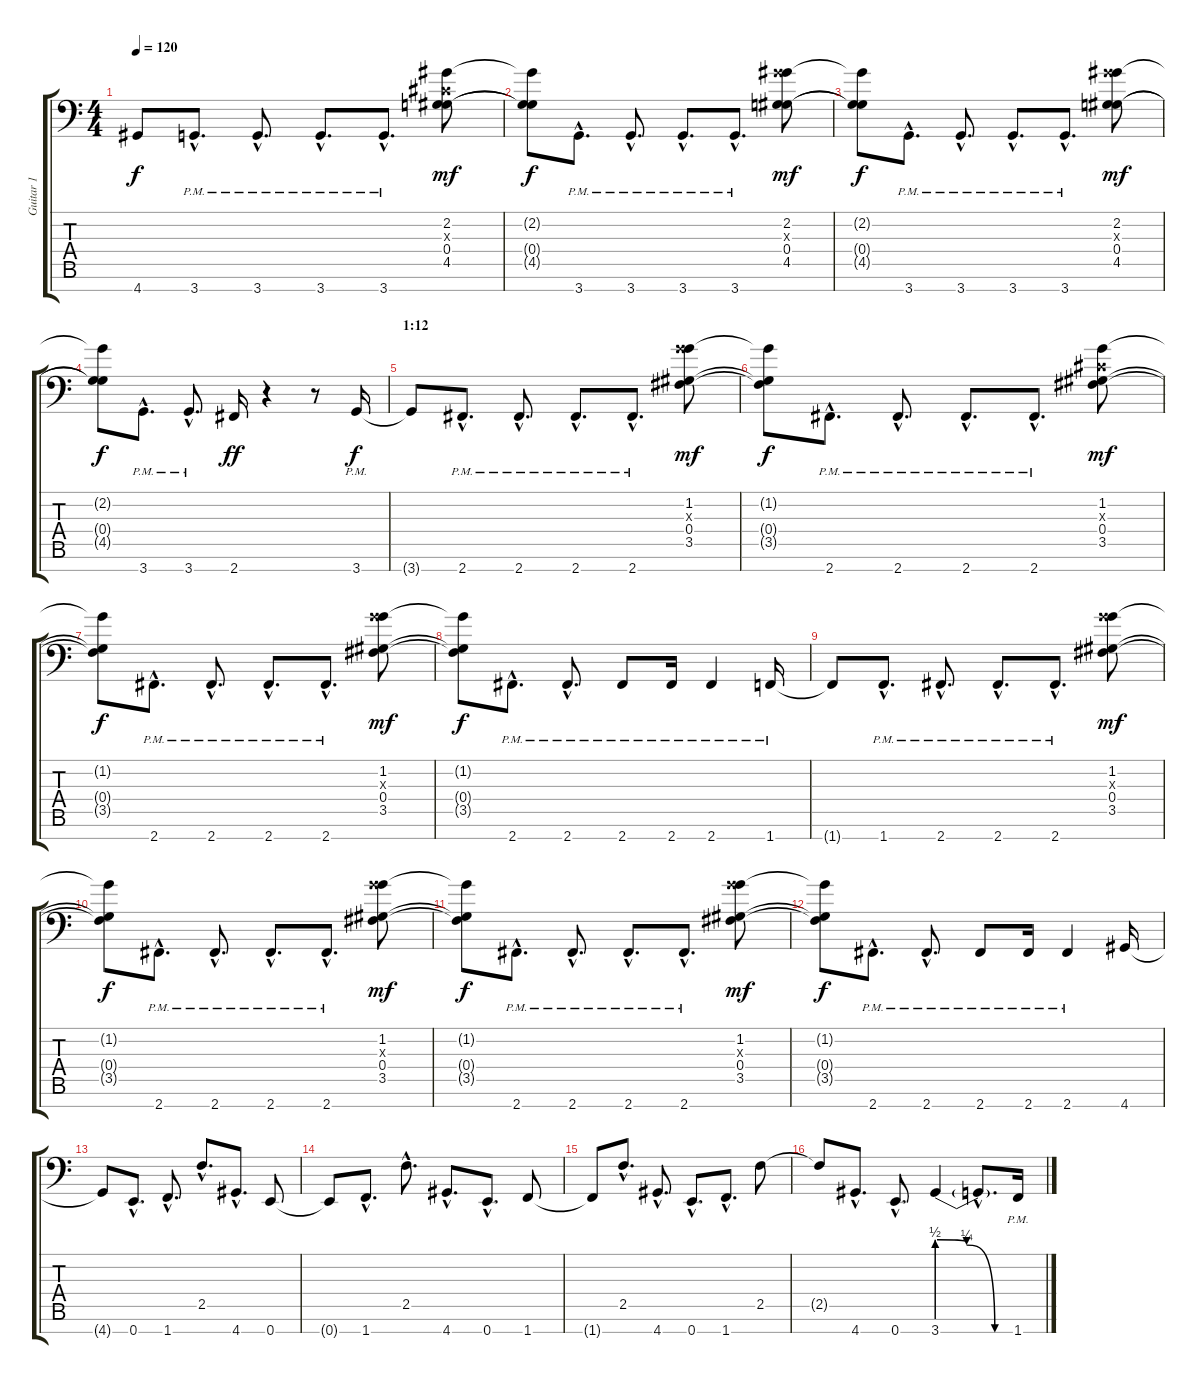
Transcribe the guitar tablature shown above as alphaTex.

\track ("Guitar 1" "Guitar 1") {instrument distortionguitar}
\staff {score tabs}
\tuning (Bb3 Gb3 Db3 Ab2 Eb2 Bb1 E1) {hide}
\ts (4 4)
\tempo 120
\clef f4
\ks c
4.7{t}.8{dy f} 3.7{hac pm}.8{d} 3.7{hac pm}.8{d} 3.7{hac pm}.8{d} 3.7{hac pm}.8{d} (2.2 0.3{x} 0.4 4.5).8{dy mf} |
(2.2{t} 0.4{t} 4.5{t}).8{dy f} 3.7{hac pm}.8{d} 3.7{hac pm}.8{d} 3.7{hac pm}.8{d} 3.7{hac pm}.8{d} (2.2 7.3{x} 0.4 4.5).8{dy mf} |
(2.2{t} 0.4{t} 4.5{t}).8{dy f} 3.7{hac pm}.8{d} 3.7{hac pm}.8{d} 3.7{hac pm}.8{d} 3.7{hac pm}.8{d} (2.2 7.3{x} 0.4 4.5).8{dy mf} |
(2.2{t} 0.4{t} 4.5{t}).8{dy f} 3.7{hac pm}.8{d} 3.7{hac pm}.8{d} 2.7.16{dy ff} r.4 r.8 3.7{pm}.16{dy f} |
\section ("" "1:12")
3.7{t}.8 2.7{hac pm}.8{d} 2.7{hac pm}.8{d} 2.7{hac pm}.8{d} 2.7{hac pm}.8{d} (1.2 6.3{x} 0.4 3.5).8{dy mf} |
(1.2{t} 0.4{t} 3.5{t}).8{dy f} 2.7{hac pm}.8{d} 2.7{hac pm}.8{d} 2.7{hac pm}.8{d} 2.7{hac pm}.8{d} (1.2 0.3{x} 0.4 3.5).8{dy mf} |
(1.2{t} 0.4{t} 3.5{t}).8{dy f} 2.7{hac pm}.8{d} 2.7{hac pm}.8{d} 2.7{hac pm}.8{d} 2.7{hac pm}.8{d} (1.2 6.3{x} 0.4 3.5).8{dy mf} |
(1.2{t} 0.4{t} 3.5{t}).8{dy f} 2.7{hac pm}.8{d} 2.7{hac pm}.8{d} 2.7{pm}.8 2.7{pm}.16 2.7{pm}.4 1.7{pm}.16 |
1.7{t}.8 1.7{hac pm}.8{d} 2.7{hac pm}.8{d} 2.7{hac pm}.8{d} 2.7{hac pm}.8{d} (1.2 6.3{x} 0.4 3.5).8{dy mf} |
(1.2{t} 0.4{t} 3.5{t}).8{dy f} 2.7{hac pm}.8{d} 2.7{hac pm}.8{d} 2.7{hac pm}.8{d} 2.7{hac pm}.8{d} (1.2 6.3{x} 0.4 3.5).8{dy mf} |
(1.2{t} 0.4{t} 3.5{t}).8{dy f} 2.7{hac pm}.8{d} 2.7{hac pm}.8{d} 2.7{hac pm}.8{d} 2.7{hac pm}.8{d} (1.2 6.3{x} 0.4 3.5).8{dy mf} |
(1.2{t} 0.4{t} 3.5{t}).8{dy f} 2.7{hac pm}.8{d} 2.7{hac pm}.8{d} 2.7{pm}.8 2.7{pm}.16 2.7{pm}.4 4.7.16 |
4.7{t}.8 0.7{hac}.8{d} 1.7{hac}.8{d} 2.5{hac}.8{d} 4.7{hac}.8{d} 0.7.8 |
0.7{t}.8 1.7{hac}.8{d} 2.5{hac}.8{d} 4.7{hac}.8{d} 0.7{hac}.8{d} 1.7.8 |
1.7{t}.8 2.5{hac}.8{d} 4.7{hac}.8{d} 0.7{hac}.8{d} 1.7{hac}.8{d} 2.5.8 |
2.5{t}.8 4.7{hac}.8{d} 0.7{hac}.8{d} 3.7{be (custom 0 2 23 1 45 0 60 0)}.4 3.7{hac t}.8{d} 1.7{pm}.16
